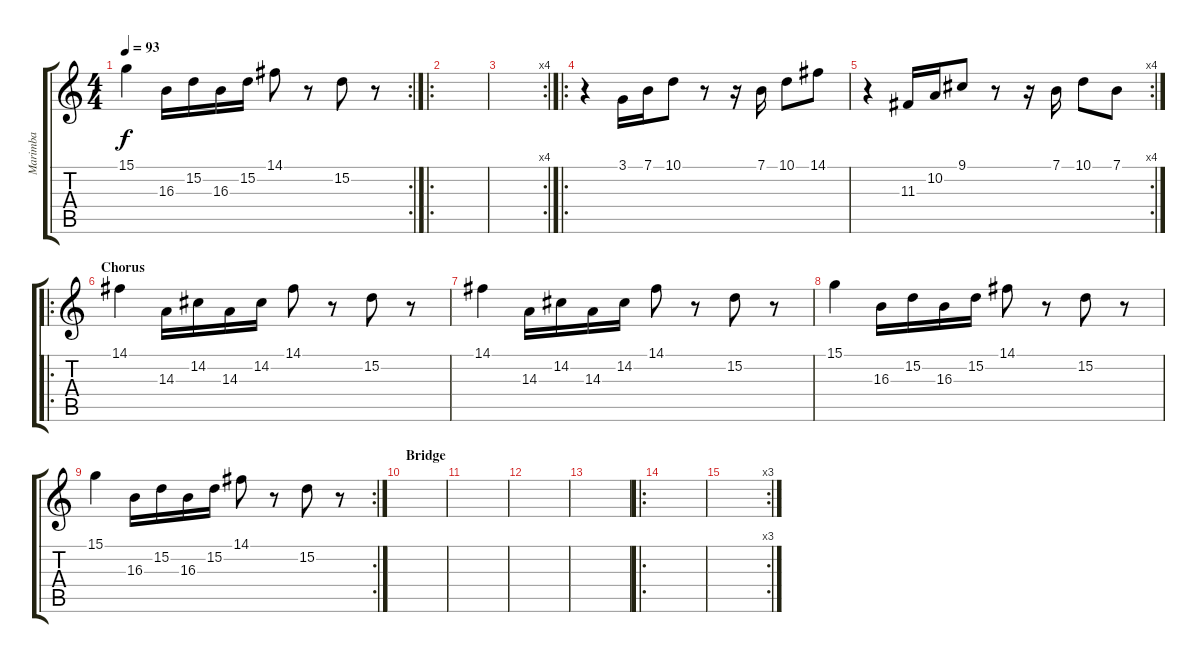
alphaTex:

\track ("Marimba" "Marimba") {instrument marimba}
\staff {score tabs}
\tuning (E4 B3 G3 D3 A2 E2) {hide}
\rc 2
\ts (4 4)
\tempo 93
\clef g2
\ks c
15.1.4{dy f} 16.3.16 15.2.16 16.3.16 15.2.16 14.1.8 r.8 15.2.8 r.8 |
\ro
|
\rc 4
|
\ro
r.4 3.1.16 7.1.16 10.1.8 r.8 r.16 7.1.16 10.1.8 14.1.8 |
\rc 4
r.4 11.3.16 10.2.16 9.1.8 r.8 r.16 7.1.16 10.1.8 7.1.8 |
\ro
\section ("" "Chorus")
14.1.4 14.3.16 14.2.16 14.3.16 14.2.16 14.1.8 r.8 15.2.8 r.8 |
14.1.4 14.3.16 14.2.16 14.3.16 14.2.16 14.1.8 r.8 15.2.8 r.8 |
15.1.4 16.3.16 15.2.16 16.3.16 15.2.16 14.1.8 r.8 15.2.8 r.8 |
\rc 2
15.1.4 16.3.16 15.2.16 16.3.16 15.2.16 14.1.8 r.8 15.2.8 r.8 |
\section ("" "Bridge")
|
|
|
|
\ro
|
\rc 3
